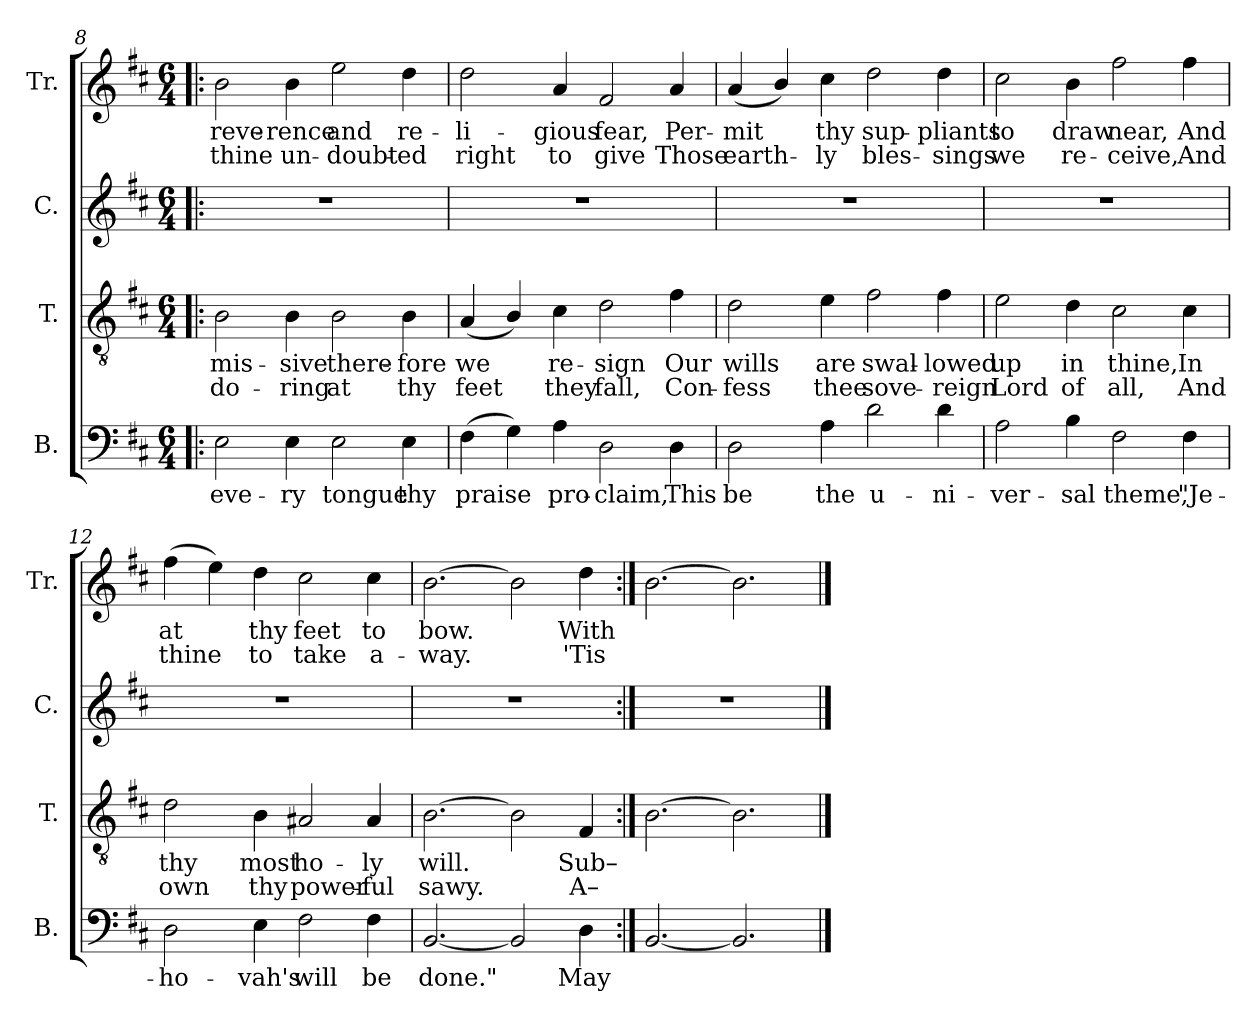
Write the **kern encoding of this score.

**kern	**text	**kern	**text	**text	**kern	**kern	**text	**text
*part4	*part4	*part3	*part3	*part3	*part2	*part1	*part1	*part1
*staff4	*staff4	*staff3	*staff3	*staff3	*staff2	*staff1	*staff1	*staff1
*I"B.	*	*I"T.	*	*	*I"C.	*I"Tr.	*	*
*I'B.	*	*I'T.	*	*	*I'C.	*I'Tr.	*	*
*clefF4	*	*clefGv2	*	*	*clefG2	*clefG2	*	*
*k[f#c#]	*	*k[f#c#]	*	*	*k[f#c#]	*k[f#c#]	*	*
*M6/4	*	*M6/4	*	*	*M6/4	*M6/4	*	*
=8!|:	=8!|:	=8!|:	=8!|:	=8!|:	=8!|:	=8!|:	=8!|:	=8!|:
2E\	eve-	2B\	-mis-	-do-	1.r	2b\	reve-	thine
4E\	-ry	4B\	-sive	-ring	.	4b\	-rence	un-
2E\	tongue	2B\	there-	at	.	2ee\	and	-doubt-
4E\	thy	4B\	-fore	thy	.	4dd\	re-	-ed
=9	=9	=9	=9	=9	=9	=9	=9	=9
(4F#\	praise	(4A/	we	feet	1.r	2dd\	-li-	right
4G\)	.	4B/)	.	.	.	.	.	.
4A\	pro-	4c#\	re-	they	.	4a/	-gious	to
2D\	-claim,	2d\	-sign	fall,	.	2f#/	fear,	give
4D\	This	4f#\	Our	Con-	.	4a/	Per-	Those
!!LO:LB:g=z
=10	=10	=10	=10	=10	=10	=10	=10	=10
2D\	be	2d\	wills	-fess	1.r	(4a/	-mit	earth-
.	.	.	.	.	.	4b/)	.	.
4A\	the	4e\	are	thee	.	4cc#\	thy	-ly
2d\	u-	2f#\	swal-	sove-	.	2dd\	sup-	bles-
4d\	-ni-	4f#\	-lowed	-reign	.	4dd\	-pliants	-sings
=11	=11	=11	=11	=11	=11	=11	=11	=11
2A\	-ver-	2e\	up	Lord	1.r	2cc#\	to	we
4B\	-sal	4d\	in	of	.	4b\	draw	re-
2F#\	theme,	2c#\	thine,	all,	.	2ff#\	near,	-ceive,
4F#\	"Je-	4c#\	In	And	.	4ff#\	And	And
=12	=12	=12	=12	=12	=12	=12	=12	=12
2D\	-ho-	2d\	thy	own	1.r	(4ff#\	at	thine
.	.	.	.	.	.	4ee\)	.	.
4E\	-vah's	4B\	most	thy	.	4dd\	thy	to
2F#\	will	2A#X/	ho-	power-	.	2cc#\	feet	take
4F#\	be	4A#/	-ly	-ful	.	4cc#\	to	a-
=13	=13	=13	=13	=13	=13	=13	=13	=13
[2.BB/	done."	[2.B\	will.	sawy.	1.r	[2.b\	bow.	-way.
2BB/]	.	2B\]	.	.	.	2b\]	.	.
4D\	May	4F#/	Sub–	A–	.	4dd\	With	'Tis
=14:|!	=14:|!	=14:|!	=14:|!	=14:|!	=14:|!	=14:|!	=14:|!	=14:|!
[2.BB/	.	[2.B\	.	.	1.r	[2.b\	.	.
2.BB/]	.	2.B\]	.	.	.	2.b\]	.	.
==	==	==	==	==	==	==	==	==
*-	*-	*-	*-	*-	*-	*-	*-	*-
